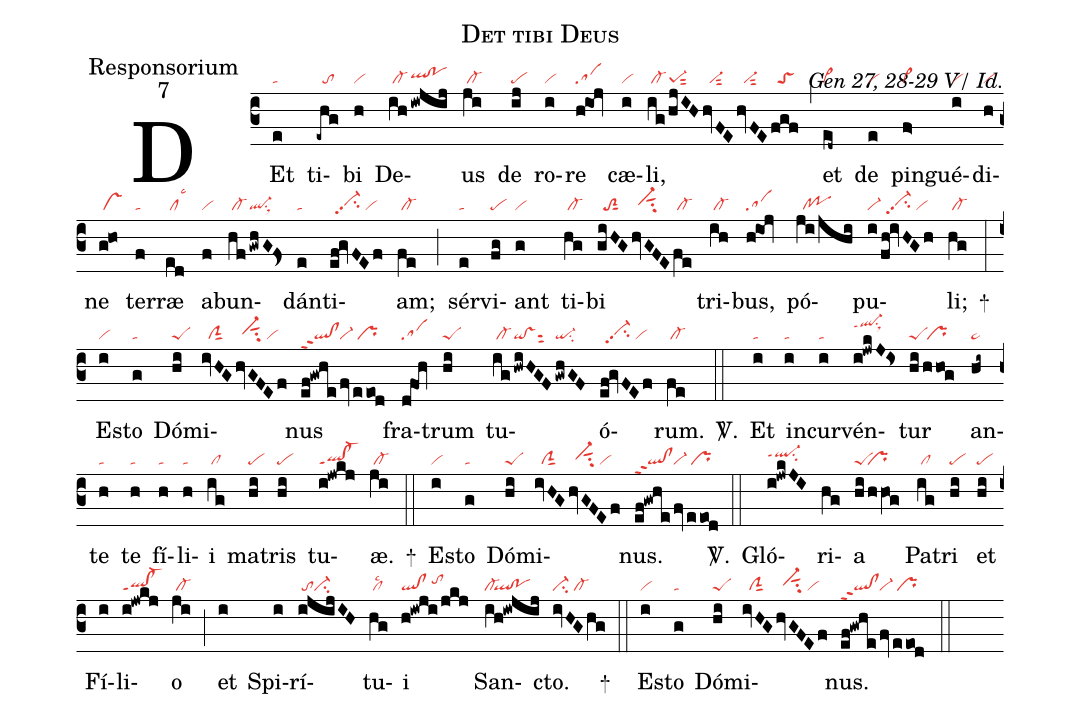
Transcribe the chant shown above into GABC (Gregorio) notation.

name:Det tibi Deus;
office-part:Responsorium;
mode:7;
commentary:Gen 27, 28-29 V/ Id.;
nabc-lines:1;
%%
(c3)
DEt(e|ta) ti(-ehg|//to)bi(h|vi) De(ih|/cl-|!iwjij|qlhh!pohh)us(ji|/cl-) de(ij|pe) ro(i|vi)re(hiOj|sa) cæ(i|vi)li,(ig|/cl-|/hjIH|pe-1sut2|hvFE|//vi-sut2|hvFE|//vi-sut2|fgf|//toS) (,)
et(ed~|cl~) de(e|vi) pin(f>|vi>)gué(i|vi)di(h|vi)ne(g!ho|/vs) ter(f|ta)ræ(ed|/cllsc3) ab(f|vi)un(hf|/cl-|!gwhG!Fs>|ql-su1sux1)dán(e|ta)ti(ef!gvFEf|//vi-hhpp2su2/vi)am;(fe|/cl-) (;)
sér(e|ta)vi(fg|pe)ant(g|vi) ti(hg|/cl-)bi(giHG|//toS2sut1|hvGFE|//vi-hhsut1su2|fe|/cl-) tri(ih|/cl-)bus,(hiOj|sa) pó(ji/jhi|//cl!po)pu(i|vi-|/fh!ivHGh|//vi-hhpp2su2/vi)li;(hg|/cl-) +(:)
Es(i|vi)to(g|ta) Dó(hi|peS)mi(ivHG|//ciG|hvGFEf|//vi-hhsut1su2/vi)nus(ef!gwhe|ql!clppt2|/fv|vi-|/eeod|/pr) fra(dfOh|sa)trum(hi|peS) tu(ig|/cl-|!hwiHGF|qi!vssut2|/gwhGF|qi-su2)ó(ef!gvFEf|//vi-hhpp2su2/vi)rum.(fe|/cl-) <sp>V/</sp>.(::)
Et(i|ta) in(i|ta)cur(i|ta)vén(i!jwkJ!Is|ql-hkppt1su1sux1)tur(hi|peS|/hhog|/pr) an(hi~|pe~)te(h|ta) te(h|ta) fí(h|ta)li(h|ta)i(ig|/cl) ma(hi|pe)tris(hi|pe) tu(i!jwkj|ql!cl-ppt1)æ.(ji|/cl-) +(::)
Es(i|vi)to(g|ta) Dó(hi|peS)mi(ivHG|//ciG|hvGFEf|//vi-hhsut1su2/vi)nus.(ef!gwhe|ql!clppt2|/fv|vi-|/eeod|/pr) <sp>V/</sp>.(::)
Gló(i!jwkJI|ql-hippt1su2)ri(hg)a(hi/hhVO!g|peS``pr) Pa(ig|/cl)tri(hi|pe) et(hi|pe) Fí(i)li(i!jwkj|ql!cl-ppt1)o(ji|/cl-) (;)
et(i) Spi(i)rí(i!@jijIH|/toci-)tu(hg|/cllsc2)i(h!iwji/jkj|ql!cl/tohi) San(ih!iw!@jij|cl-``ql!po)cto.(ivHGhg|ci-/cl-) +(::)
Es(i|vi)to(g|ta) Dó(hi|peS)mi(ivHG|//ciG|hvGFEf|//vi-hhsut1su2/vi)nus.(ef!gwhe|ql!clppt2|/fv|vi-|/eeod|/pr) (::)
